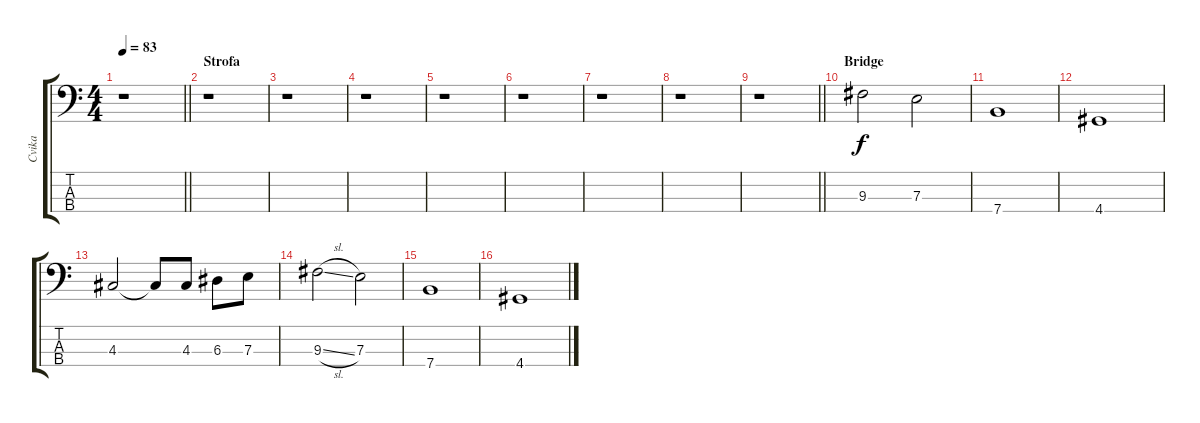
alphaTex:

\track ("Cvika" "Cvika") {instrument electricbassfinger}
\staff {score tabs}
\tuning (G2 D2 A1 E1) {hide}
\ts (4 4)
\tempo 83
\clef f4
\barLineRight lightlight
\ks c
r.1{dy f} |
\section ("" "Strofa")
r.1 |
r.1 |
r.1 |
r.1 |
r.1 |
r.1 |
r.1 |
\barLineRight lightlight
r.1 |
\section ("" "Bridge")
9.3.2 7.3.2 |
7.4.1 |
4.4.1 |
4.3.2 4.3{t}.8 4.3.8 6.3.8 7.3.8 |
9.3{sl}.2 7.3.2 |
7.4.1 |
4.4.1
